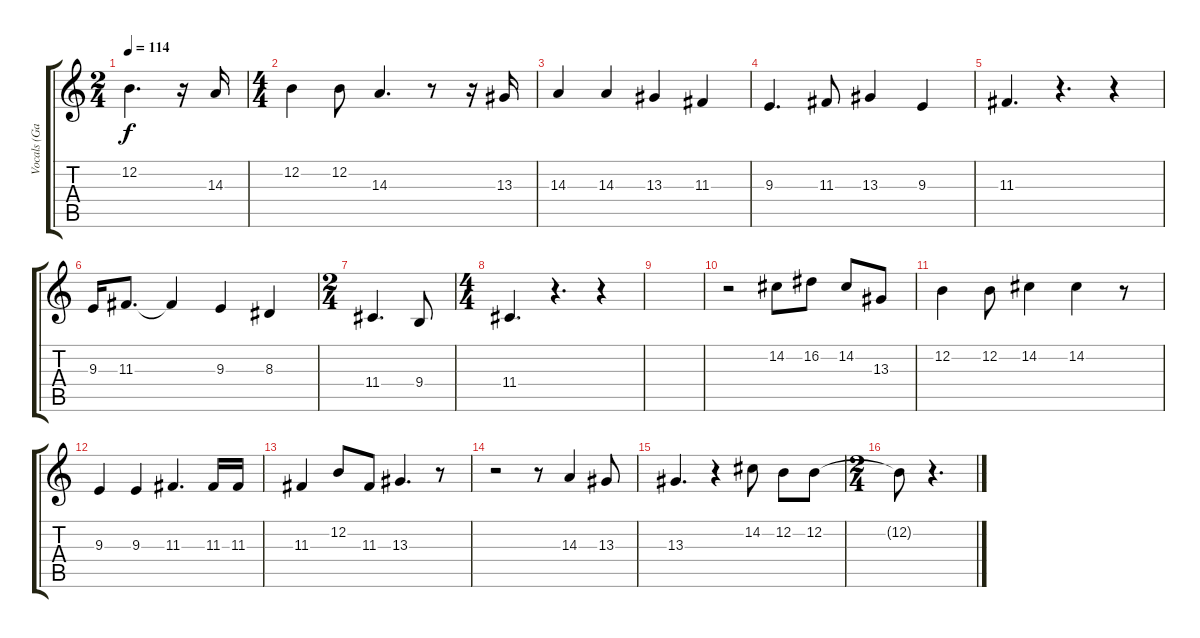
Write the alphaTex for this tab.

\track ("Vocals (Gabriel)" "Vocals (Ga") {instrument synthvoice}
\staff {score tabs}
\tuning (E4 B3 G3 D3 A2 E2) {hide}
\ts (2 4)
\tempo 114
\clef g2
\ks c
12.2.4{d dy f} r.16 14.3.16 |
\ts (4 4)
12.2.4 12.2.8 14.3.4{d} r.8 r.16 13.3.16 |
14.3.4 14.3.4 13.3.4 11.3.4 |
9.3.4{d} 11.3.8 13.3.4 9.3.4 |
11.3.4{d} r.4{d} r.4 |
9.3.16 11.3.8{d} 11.3{t}.4 9.3.4 8.3.4 |
\ts (2 4)
11.4.4{d} 9.4.8 |
\ts (4 4)
11.4.4{d} r.4{d} r.4 |
|
r.2 14.2.8 16.2.8 14.2.8 13.3.8 |
12.2.4 12.2.8 14.2.4 14.2.4 r.8 |
9.3.4 9.3.4 11.3.4{d} 11.3.16 11.3.16 |
11.3.4 12.2.8 11.3.8 13.3.4{d} r.8 |
r.2 r.8 14.3.4 13.3.8 |
13.3.4{d} r.4 14.2.8 12.2.8 12.2.8 |
\ts (2 4)
12.2{t}.8 r.4{d}
